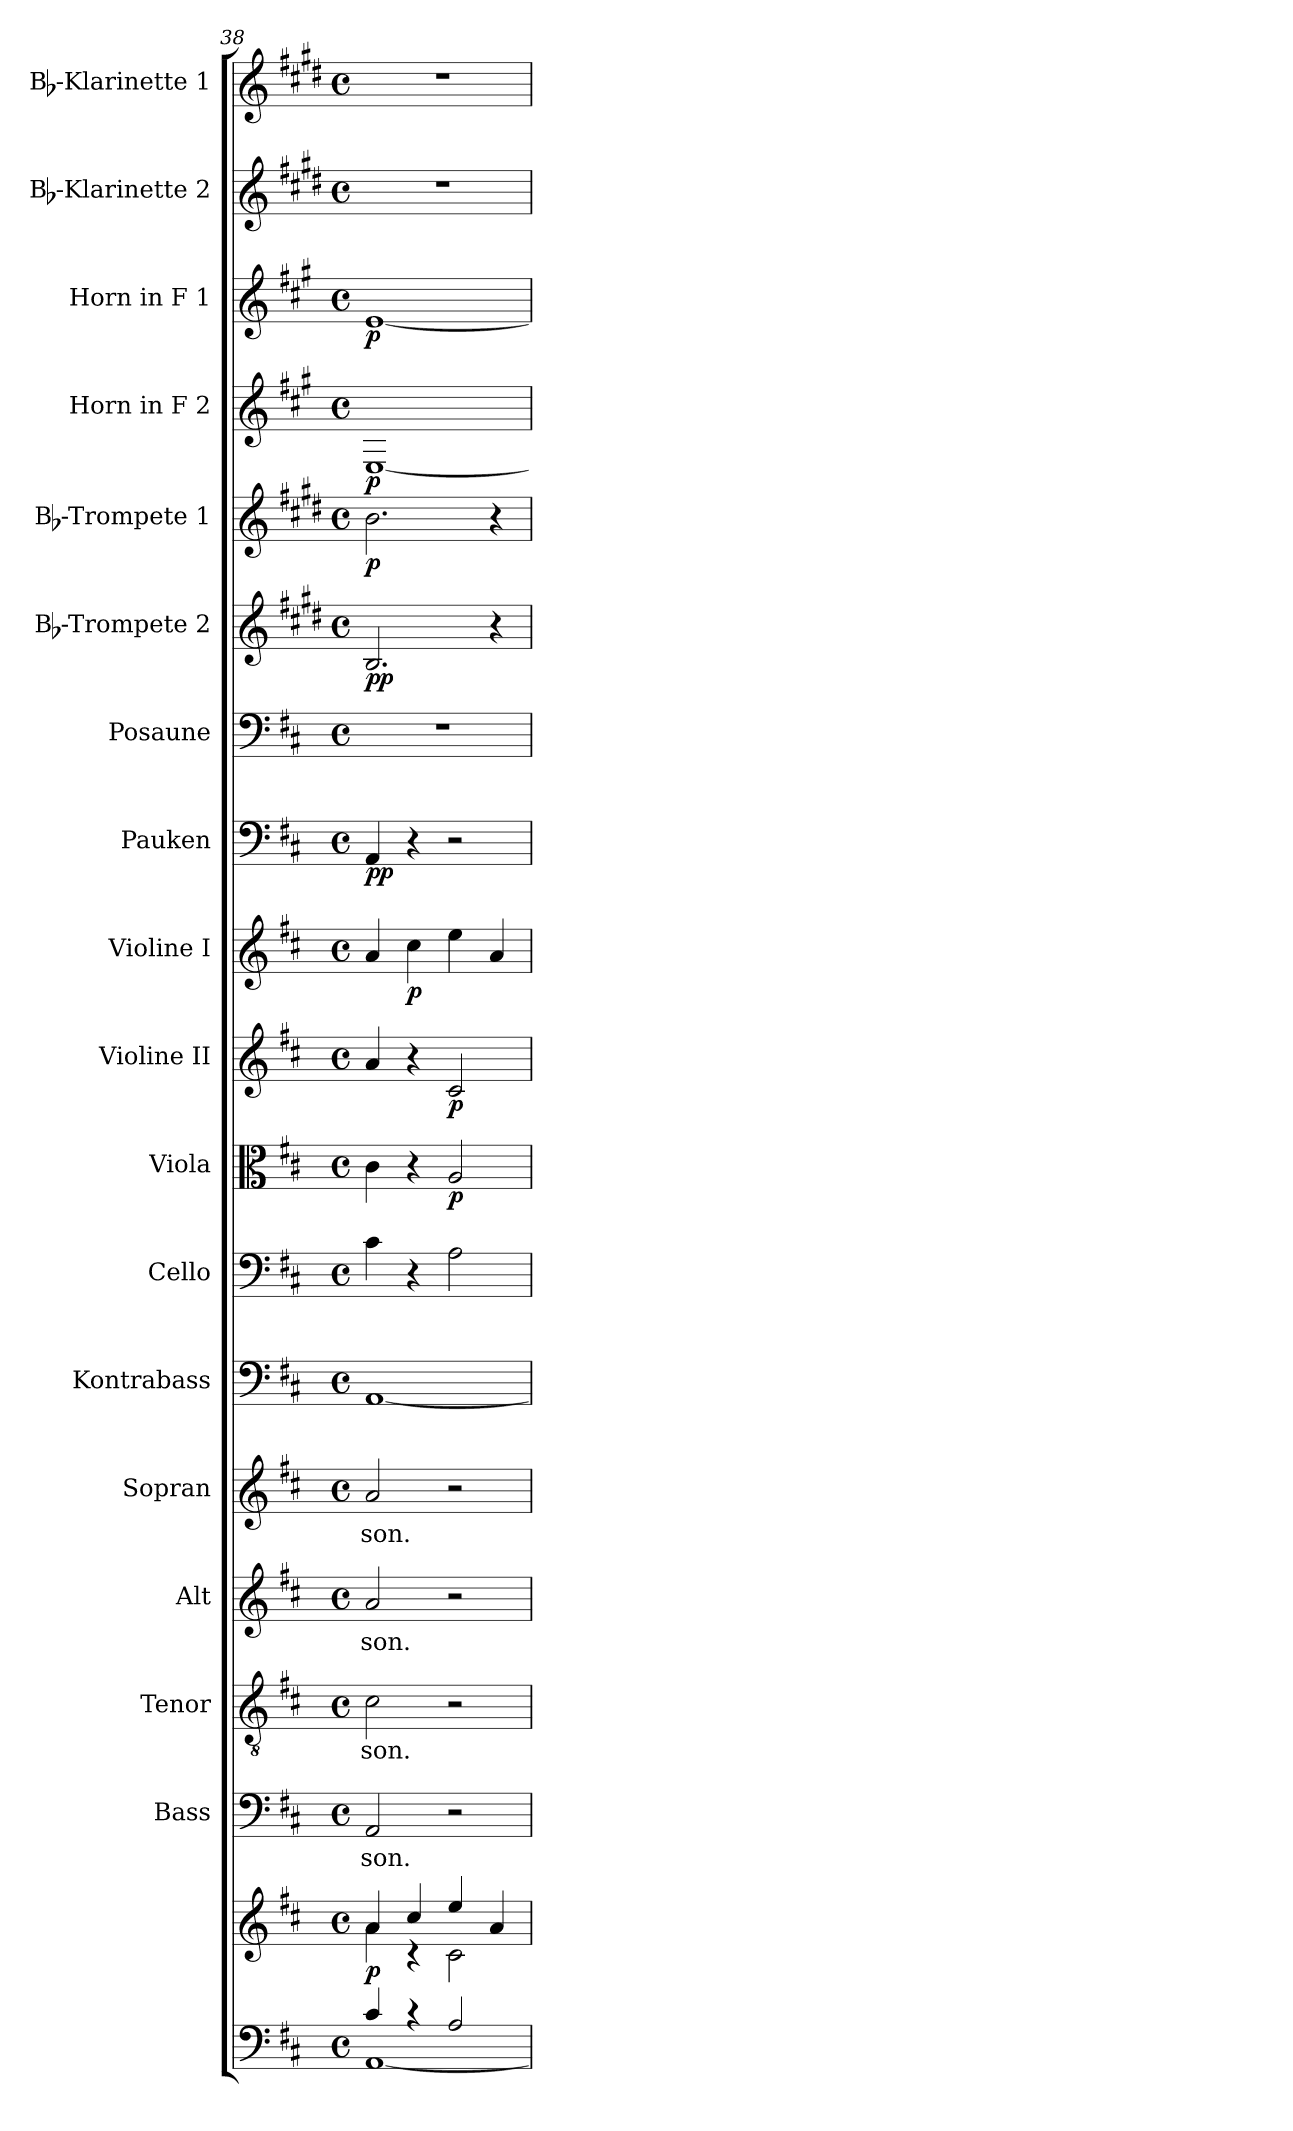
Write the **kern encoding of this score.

**kern	**kern	**dynam	**kern	**text	**kern	**text	**kern	**text	**kern	**text	**kern	**kern	**kern	**dynam	**kern	**dynam	**kern	**dynam	**kern	**dynam	**kern	**kern	**dynam	**kern	**dynam	**kern	**dynam	**kern	**dynam	**kern	**kern
*part18	*part18	*part18	*part17	*part17	*part16	*part16	*part15	*part15	*part14	*part14	*part13	*part12	*part11	*part11	*part10	*part10	*part9	*part9	*part8	*part8	*part7	*part6	*part6	*part5	*part5	*part4	*part4	*part3	*part3	*part2	*part1
*staff19	*staff18	*staff18/19	*staff17	*staff17	*staff16	*staff16	*staff15	*staff15	*staff14	*staff14	*staff13	*staff12	*staff11	*staff11	*staff10	*staff10	*staff9	*staff9	*staff8	*staff8	*staff7	*staff6	*staff6	*staff5	*staff5	*staff4	*staff4	*staff3	*staff3	*staff2	*staff1
*	*	*	*I"Bass	*	*I"Tenor	*	*I"Alt	*	*I"Sopran	*	*I"Kontrabass	*I"Cello	*I"Viola	*	*I"Violine II	*	*I"Violine I	*	*I"Pauken	*	*I"Posaune	*I"Bb-Trompete 2	*	*I"Bb-Trompete 1	*	*I"Horn in F 2	*	*I"Horn in F 1	*	*I"Bb-Klarinette 2	*I"Bb-Klarinette 1
*	*	*	*I'B.	*	*I'T.	*	*I'A.	*	*I'S.	*	*I'Kb.	*	*I'Vla.	*	*I'Vl. II	*	*I'Vl. I	*	*I'Pk.	*	*I'Pos.	*I'Bb Trp. 2	*	*I'Bb Trp. 1	*	*	*	*	*	*I'Bb Kl. 2	*I'Bb Kl. 1
!!LO:PB:g=z
*clefF4	*clefG2	*	*clefF4	*	*clefGv2	*	*clefG2	*	*clefG2	*	*clefF4	*clefF4	*clefC3	*	*clefG2	*	*clefG2	*	*clefF4	*	*clefF4	*clefG2	*	*clefG2	*	*clefG2	*	*clefG2	*	*clefG2	*clefG2
*	*	*	*	*	*	*	*	*	*	*	*ITrd7c12	*	*	*	*	*	*	*	*	*	*	*ITrd1c2	*	*ITrd1c2	*	*ITrd4c7	*	*ITrd4c7	*	*ITrd1c2	*ITrd1c2
*k[f#c#]	*k[f#c#]	*	*k[f#c#]	*	*k[f#c#]	*	*k[f#c#]	*	*k[f#c#]	*	*k[f#c#]	*k[f#c#]	*k[f#c#]	*	*k[f#c#]	*	*k[f#c#]	*	*k[f#c#]	*	*k[f#c#]	*k[f#c#]	*	*k[f#c#]	*	*k[f#c#]	*	*k[f#c#]	*	*k[f#c#]	*k[f#c#]
*D:	*D:	*	*D:	*	*D:	*	*D:	*	*D:	*	*D:	*D:	*D:	*	*D:	*	*D:	*	*D:	*	*D:	*D:	*	*D:	*	*D:	*	*D:	*	*D:	*D:
*M4/4	*M4/4	*	*M4/4	*	*M4/4	*	*M4/4	*	*M4/4	*	*M4/4	*M4/4	*M4/4	*	*M4/4	*	*M4/4	*	*M4/4	*	*M4/4	*M4/4	*	*M4/4	*	*M4/4	*	*M4/4	*	*M4/4	*M4/4
*met(c)	*met(c)	*	*met(c)	*	*met(c)	*	*met(c)	*	*met(c)	*	*met(c)	*met(c)	*met(c)	*	*met(c)	*	*met(c)	*	*met(c)	*	*met(c)	*met(c)	*	*met(c)	*	*met(c)	*	*met(c)	*	*met(c)	*met(c)
=38	=38	=38	=38	=38	=38	=38	=38	=38	=38	=38	=38	=38	=38	=38	=38	=38	=38	=38	=38	=38	=38	=38	=38	=38	=38	=38	=38	=38	=38	=38	=38
*^	*^	*	*	*	*	*	*	*	*	*	*	*	*	*	*	*	*	*	*	*	*	*	*	*	*	*	*	*	*	*	*
!	!	!	!	!LO:DY:b	!	!LO:LY:b	!	!LO:LY:b	!	!LO:LY:b	!	!LO:LY:b	!	!	!	!	!	!	!	!	!	!LO:DY:b	!	!	!LO:DY:b	!	!LO:DY:b	!	!LO:DY:b	!	!LO:DY:b	!	!
4c#/	[<1AA	4a/	4a\	p	2AA/	-son.	2c#\	-son.	2a/	-son.	2a/	-son.	[1AAA	4c#\	4c#\	.	4a/	.	4a/	.	4AA/	pp	1r	2.A/	pp	2.a\	p	[1AA	p	[1A	p	1r	1r
!	!	!	!	!	!	!	!	!	!	!	!	!	!	!	!	!	!	!	!	!LO:DY:b	!	!	!	!	!	!	!	!	!	!	!	!	!
4rc	.	4cc#/	4rc	.	.	.	.	.	.	.	.	.	.	4r	4r	.	4r	.	4cc#\	p	4r	.	.	.	.	.	.	.	.	.	.	.	.
!	!	!	!	!	!	!	!	!	!	!	!	!	!	!	!	!LO:DY:b	!	!LO:DY:b	!	!	!	!	!	!	!	!	!	!	!	!	!	!	!
2A/	.	4ee/	2c#\	.	2r	.	2r	.	2r	.	2r	.	.	2A\	2A/	p	2c#/	p	4ee\	.	2r	.	.	.	.	.	.	.	.	.	.	.	.
.	.	4a/	.	.	.	.	.	.	.	.	.	.	.	.	.	.	.	.	4a/	.	.	.	.	4r	.	4r	.	.	.	.	.	.	.
*v	*v	*	*	*	*	*	*	*	*	*	*	*	*	*	*	*	*	*	*	*	*	*	*	*	*	*	*	*	*	*	*	*	*
*	*v	*v	*	*	*	*	*	*	*	*	*	*	*	*	*	*	*	*	*	*	*	*	*	*	*	*	*	*	*	*	*	*
=	=	=	=	=	=	=	=	=	=	=	=	=	=	=	=	=	=	=	=	=	=	=	=	=	=	=	=	=	=	=	=
*-	*-	*-	*-	*-	*-	*-	*-	*-	*-	*-	*-	*-	*-	*-	*-	*-	*-	*-	*-	*-	*-	*-	*-	*-	*-	*-	*-	*-	*-	*-	*-
